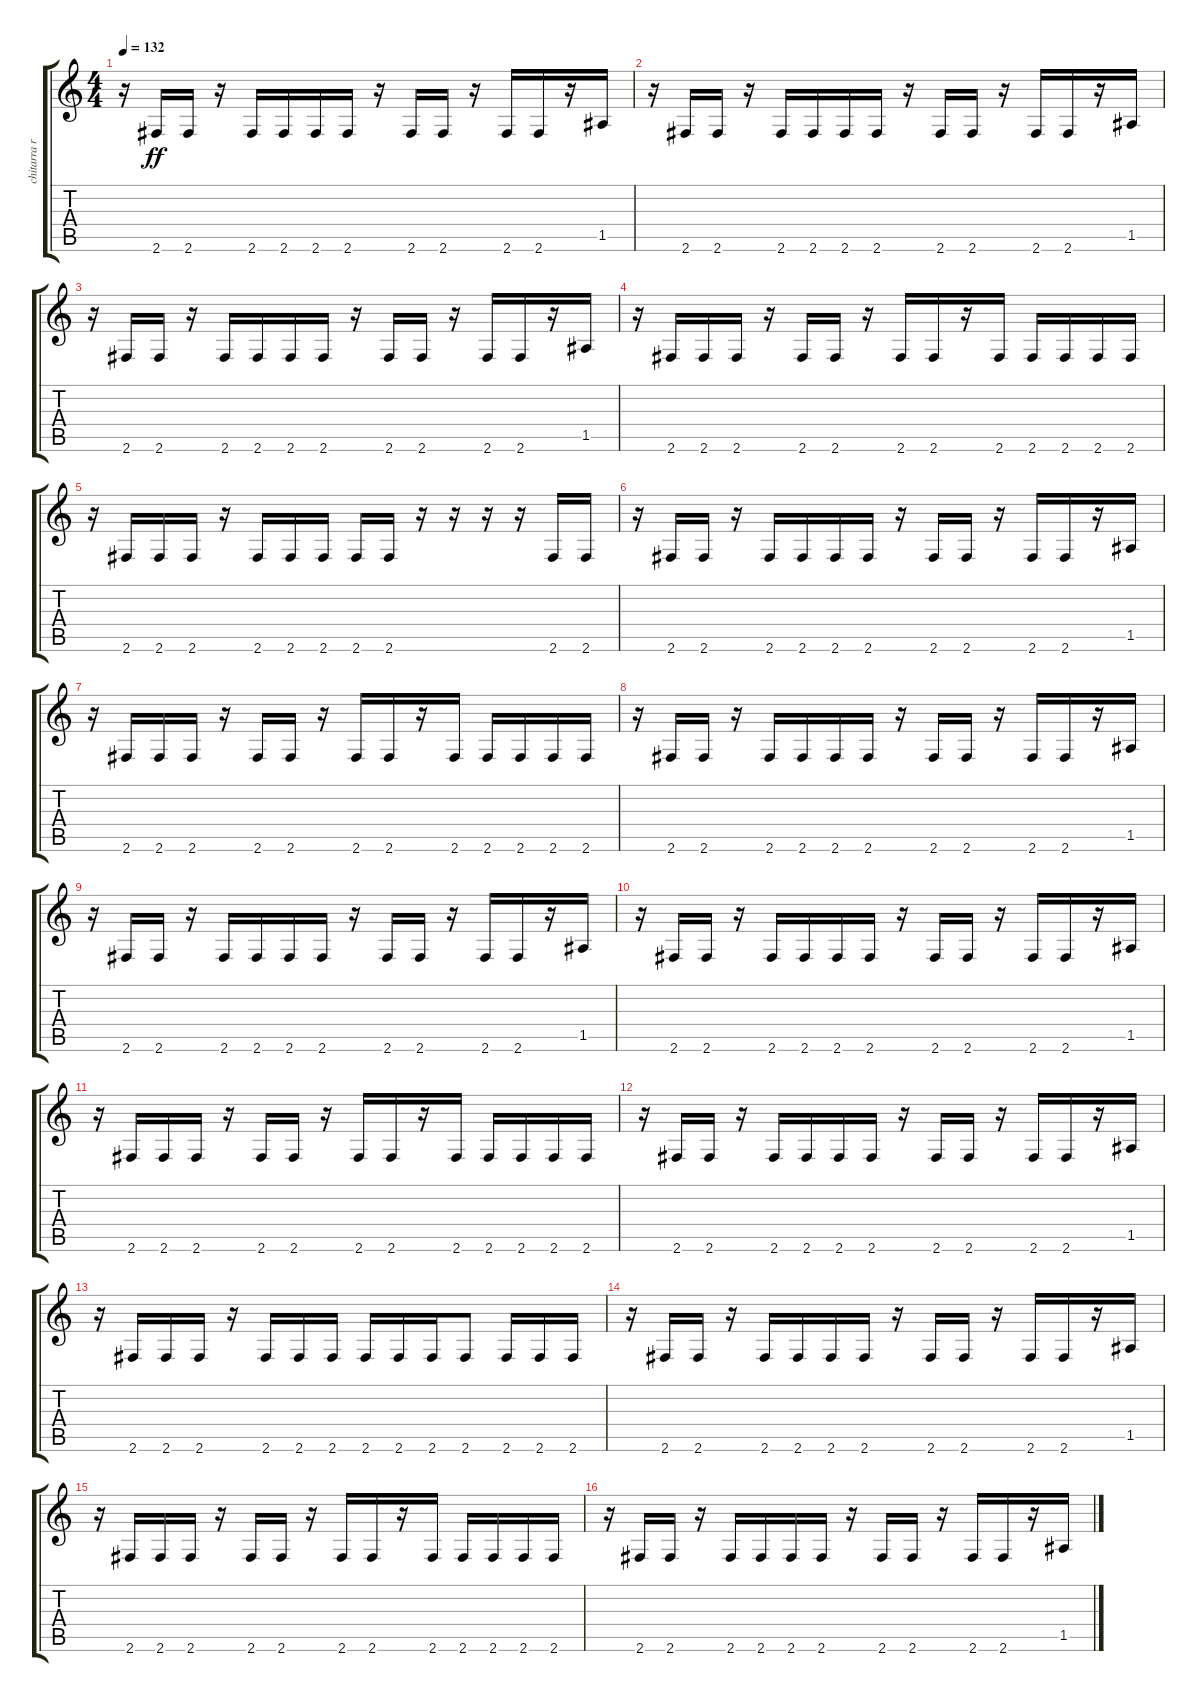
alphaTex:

\track ("chitarra ritmica" "chitarra r") {instrument overdrivenguitar}
\staff {score tabs}
\tuning (E4 B3 G3 D3 A2 E2) {hide}
\ts (4 4)
\tempo 132
\clef g2
\ks c
r.16{dy ff} 2.6.16 2.6.16 r.16 2.6.16 2.6.16 2.6.16 2.6.16 r.16 2.6.16 2.6.16 r.16 2.6.16 2.6.16 r.16 1.5.16 |
r.16 2.6.16 2.6.16 r.16 2.6.16 2.6.16 2.6.16 2.6.16 r.16 2.6.16 2.6.16 r.16 2.6.16 2.6.16 r.16 1.5.16 |
r.16 2.6.16 2.6.16 r.16 2.6.16 2.6.16 2.6.16 2.6.16 r.16 2.6.16 2.6.16 r.16 2.6.16 2.6.16 r.16 1.5.16 |
r.16 2.6.16 2.6.16 2.6.16 r.16 2.6.16 2.6.16 r.16 2.6.16 2.6.16 r.16 2.6.16 2.6.16 2.6.16 2.6.16 2.6.16 |
r.16 2.6.16 2.6.16 2.6.16 r.16 2.6.16 2.6.16 2.6.16 2.6.16 2.6.16 r.16 r.16 r.16 r.16 2.6.16 2.6.16 |
r.16 2.6.16 2.6.16 r.16 2.6.16 2.6.16 2.6.16 2.6.16 r.16 2.6.16 2.6.16 r.16 2.6.16 2.6.16 r.16 1.5.16 |
r.16 2.6.16 2.6.16 2.6.16 r.16 2.6.16 2.6.16 r.16 2.6.16 2.6.16 r.16 2.6.16 2.6.16 2.6.16 2.6.16 2.6.16 |
r.16 2.6.16 2.6.16 r.16 2.6.16 2.6.16 2.6.16 2.6.16 r.16 2.6.16 2.6.16 r.16 2.6.16 2.6.16 r.16 1.5.16 |
r.16 2.6.16 2.6.16 r.16 2.6.16 2.6.16 2.6.16 2.6.16 r.16 2.6.16 2.6.16 r.16 2.6.16 2.6.16 r.16 1.5.16 |
r.16 2.6.16 2.6.16 r.16 2.6.16 2.6.16 2.6.16 2.6.16 r.16 2.6.16 2.6.16 r.16 2.6.16 2.6.16 r.16 1.5.16 |
r.16 2.6.16 2.6.16 2.6.16 r.16 2.6.16 2.6.16 r.16 2.6.16 2.6.16 r.16 2.6.16 2.6.16 2.6.16 2.6.16 2.6.16 |
r.16 2.6.16 2.6.16 r.16 2.6.16 2.6.16 2.6.16 2.6.16 r.16 2.6.16 2.6.16 r.16 2.6.16 2.6.16 r.16 1.5.16 |
r.16 2.6.16 2.6.16 2.6.16 r.16 2.6.16 2.6.16 2.6.16 2.6.16 2.6.16 2.6.16 2.6.8 2.6.16 2.6.16 2.6.16 |
r.16 2.6.16 2.6.16 r.16 2.6.16 2.6.16 2.6.16 2.6.16 r.16 2.6.16 2.6.16 r.16 2.6.16 2.6.16 r.16 1.5.16 |
r.16 2.6.16 2.6.16 2.6.16 r.16 2.6.16 2.6.16 r.16 2.6.16 2.6.16 r.16 2.6.16 2.6.16 2.6.16 2.6.16 2.6.16 |
r.16 2.6.16 2.6.16 r.16 2.6.16 2.6.16 2.6.16 2.6.16 r.16 2.6.16 2.6.16 r.16 2.6.16 2.6.16 r.16 1.5.16
